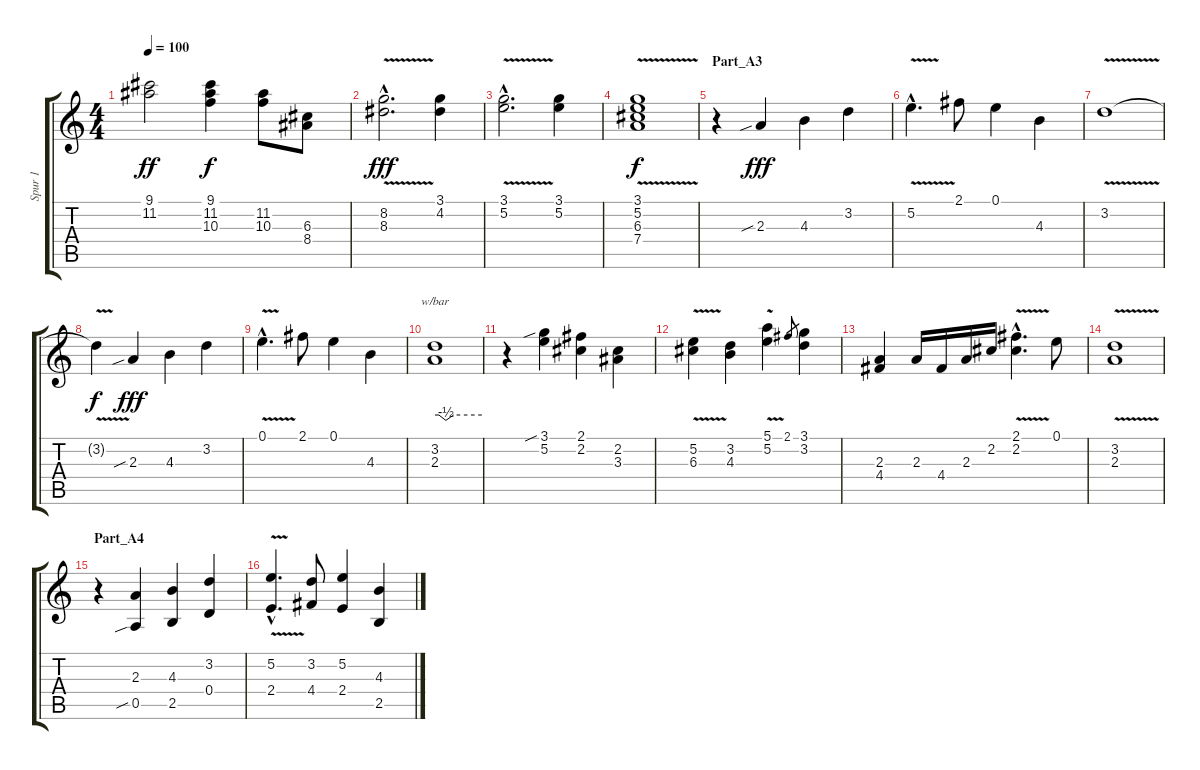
\track ("Spur 1" "Spur 1") {instrument electricguitarjazz}
\staff {score tabs}
\tuning (E4 B3 G3 D3 A2 E2) {hide}
\ts (4 4)
\tempo 100
\clef g2
\ks c
(9.1 11.2).2{dy ff} (9.1 11.2 10.3).4{dy f} (11.2 10.3).8 (6.3 8.4).8 |
(8.2{v hac} 8.3{hac}).2{d dy fff} (3.1 4.2).4 |
(3.1{v hac} 5.2{hac}).2{d} (3.1 5.2).4 |
(3.1{v} 5.2{v} 6.3{v} 7.4{v}).1{dy f} |
\section ("" "Part_A3")
r.4{volume 16 instrument electricguitarjazz} 2.3{sib}.4{dy fff} 4.3.4 3.2.4 |
5.2{v hac}.4{d} 2.1.8 0.1.4 4.3.4 |
3.2{v}.1 |
3.2{t}.4{dy f} 2.3{sib}.4{dy fff} 4.3.4 3.2.4 |
0.1{v hac}.4{d} 2.1.8 0.1.4 4.3.4 |
(3.2 2.3).1{tbe (custom default 0 0 5 0 14 -2 24 0 60 0)} |
r.4{volume 16 instrument acousticguitarnylon} (3.1{sib} 5.2).4 (2.1 2.2).4 (2.2 3.3).4 |
(5.2{v} 6.3).4 (3.2 4.3).4 (5.1{v} 5.2).4 2.1.8{gr} (3.1 3.2).4 |
(2.3 4.4).4 2.3.16 4.4.16 2.3.16 2.2.16 (2.1{v hac} 2.2{hac}).4{d} 0.1.8 |
(3.2{v} 2.3).1 |
\section ("" "Part_A4")
r.4{instrument acousticguitarnylon} (2.3 0.5{sib}).4 (4.3 2.5).4 (3.2 0.4).4 |
(5.2{hac} 2.4{v hac}).4{d} (3.2 4.4).8 (5.2 2.4).4 (4.3 2.5).4
